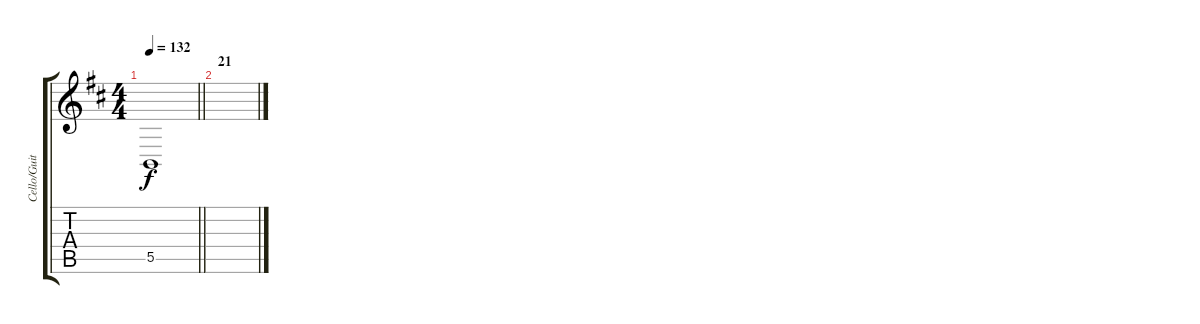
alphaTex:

\track ("Cello/Guitar" "Cello/Guit") {instrument cello}
\staff {score tabs}
\tuning (Db4 Ab3 Ab3 Db3 Gb2 B1) {hide}
\ts (4 4)
\tempo 132
\clef g2
\barLineRight lightlight
\ks bminor
5.5.1{dy f} |
\section ("" "21")
